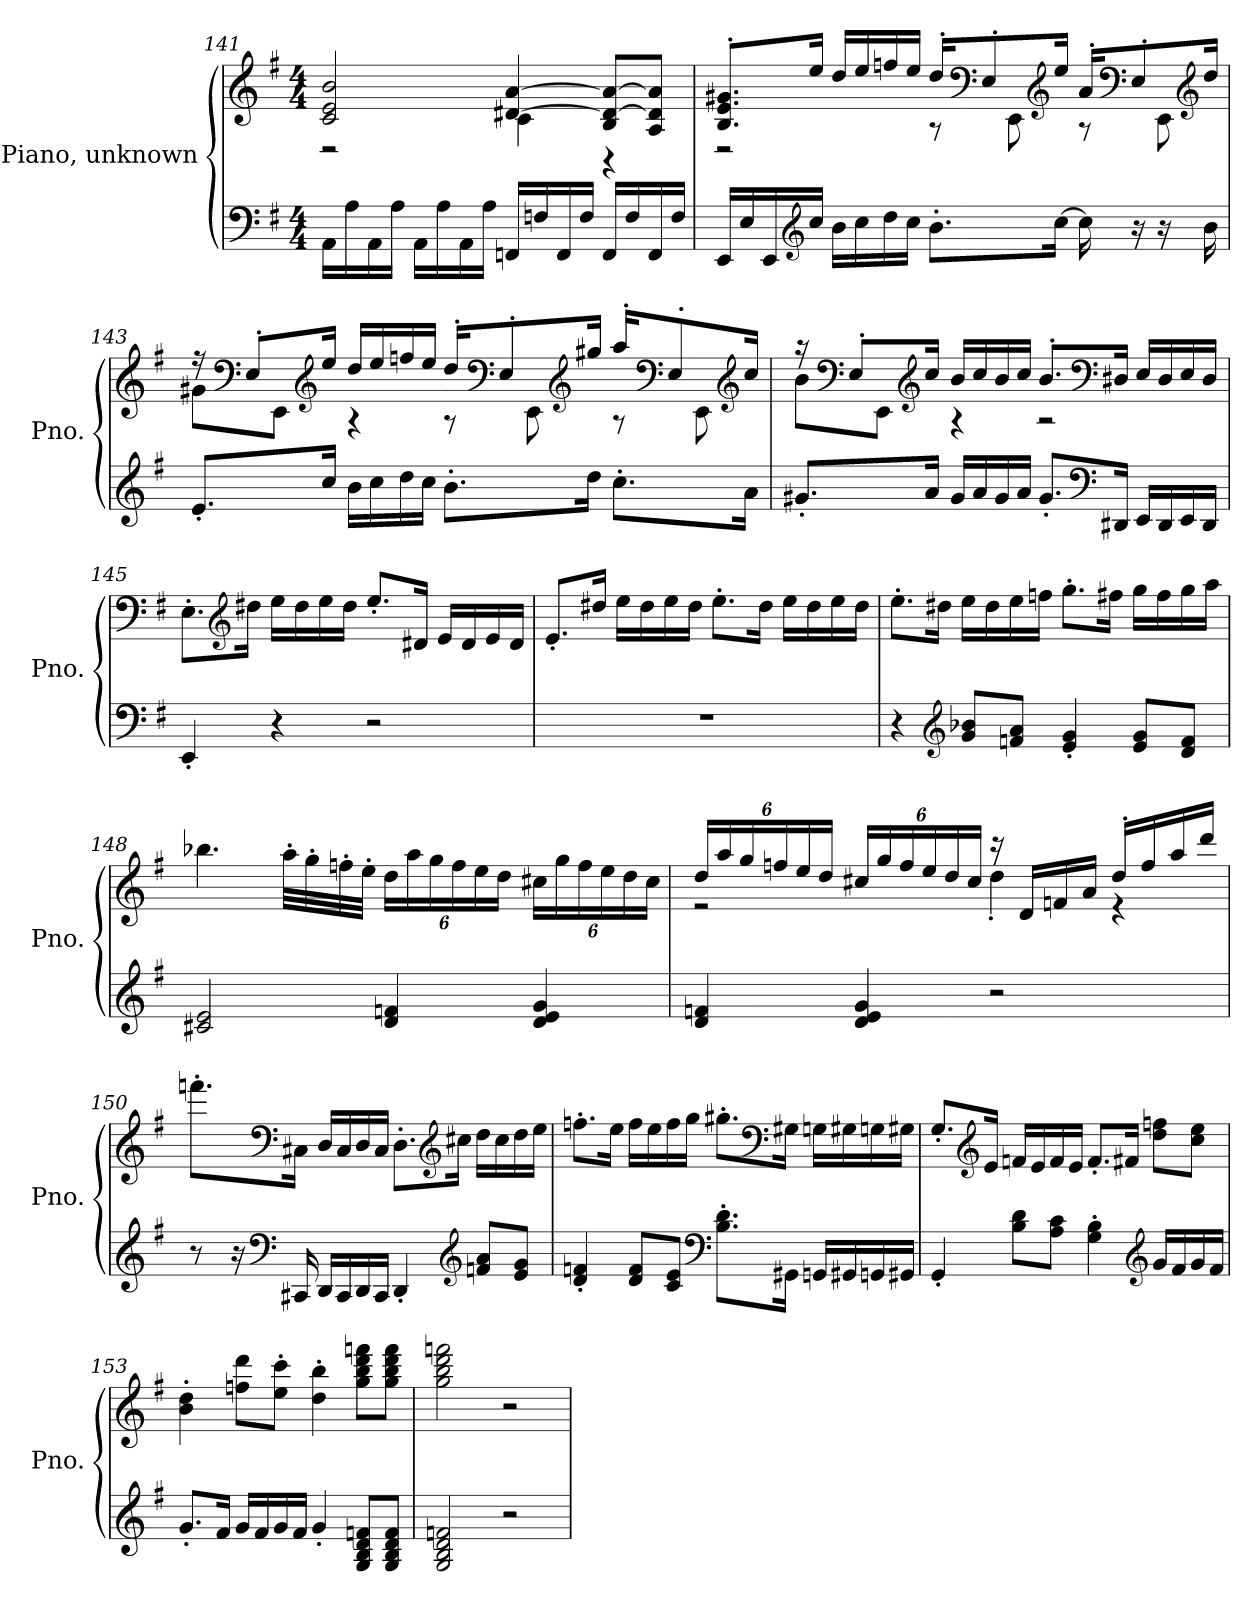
**kern	**kern
*part1	*part1
*staff2	*staff1
*I"Piano, unknown	*
*I'Pno.	*
*clefF4	*clefG2
*k[f#]	*k[f#]
*M4/4	*M4/4
=141	=141
*	*^
16AA\LL	2c/ 2e/ 2b/	2r
16A\	.	.
16AA\	.	.
16A\JJ	.	.
16AA\LL	.	.
16A\	.	.
16AA\	.	.
16A\JJ	.	.
16FFn/LL	[4d#X/ [4a/	4c\
16Fn/	.	.
16FF/	.	.
16F/JJ	.	.
16FF/LL	8B/ 8d#/_ 8a/_L	4r
16F/	.	.
16FF/	8A/ 8d#/] 8a/]J	.
16F/JJ	.	.
!!LO:LB:g=z	!!
=142	=142	=142
16EE/LL	8.B/' 8.e/' 8.g#X/'L	2r
16E/	.	.
16EE/	.	.
*clefG2	*	*
16cc/JJ	16ee/Jk	.
16b\LL	16dd/LL	.
16cc\	16ee/	.
16dd\	16ffn/	.
16cc\JJ	16ee/JJ	.
8.b'\L	16dd'/KL	8r
*	*clefF4	*
.	8E'/	.
.	.	8EE\
*	*clefG2	*
[16cc\Jk	16ee/Jk	.
16cc\]	16a'/KL	8r
*	*clefF4	*
16r	8E'/	.
16r	.	8EE\
*	*clefG2	*
16b\	16dd/Jk	.
!!LO:LB:g=z	!!
=143	=143	=143
8.e'/L	16r	8g#X\L
*	*clefF4	*
.	8E'/L	.
.	.	8EE\J
*	*clefG2	*
16cc/Jk	16ee/Jk	.
16b\LL	16dd/LL	4r
16cc\	16ee/	.
16dd\	16ffn/	.
16cc\JJ	16ee/JJ	.
8.b'\L	16dd'/KL	8r
*	*clefF4	*
.	8E'/	.
.	.	8EE\
*	*clefG2	*
16dd\Jk	16gg#X/Jk	.
8.cc'\L	16aa'/KL	8r
*	*clefF4	*
.	8E'/	.
.	.	8EE\
*	*clefG2	*
16a\Jk	16cc/Jk	.
!!LO:PB:g=z	!!
=144	=144	=144
8.g#X'/L	16r	8b\L
*	*clefF4	*
.	8E'/L	.
.	.	8EE\J
*	*clefG2	*
16a/Jk	16cc/Jk	.
16g#/LL	16b/LL	4r
16a/	16cc/	.
16g#/	16b/	.
16a/JJ	16cc/JJ	.
8.g#'/L	8.b'/L	2r
*clefF4	*clefF4	*
16DD#X/Jk	16D#X/Jk	.
16EE/LL	16E/LL	.
16DD#/	16D#/	.
16EE/	16E/	.
16DD#/JJ	16D#/JJ	.
*	*v	*v
=145	=145
4EE'/	8.E'\L
*	*clefG2
.	16dd#X\Jk
4r	16ee\LL
.	16dd#\
.	16ee\
.	16dd#\JJ
2r	8.ee'/L
.	16d#X/Jk
.	16e/LL
.	16d#/
.	16e/
.	16d#/JJ
!!LO:LB:g=z
=146	=146
1r	8.e'/L
.	16dd#X/Jk
.	16ee\LL
.	16dd#\
.	16ee\
.	16dd#\JJ
.	8.ee'\L
.	16dd#\Jk
.	16ee\LL
.	16dd#\
.	16ee\
.	16dd#\JJ
=147	=147
4r	8.ee'\L
.	16dd#X\Jk
*clefG2	*
8g/ 8b-X/L	16ee\LL
.	16dd#\
8fn/ 8a/J	16ee\
.	16ffn\JJ
4e/' 4g/'	8.gg'\L
.	16ff#X\Jk
8e/ 8g/L	16gg\LL
.	16ff#\
8d/ 8f/J	16gg\
.	16aa\JJ
!!LO:LB:g=z
=148	=148
2c#X/ 2e/	4.bb-X\
.	32aa'\LLL
.	32gg'\
.	32ffn'\
.	32ee'\JJJ
*	*Xbrackettup
4d/ 4fn/	24dd\LL
.	24aa\
.	24gg\
.	24ff\
.	24ee\
.	24dd\JJ
4d/ 4e/ 4g/	24cc#X\LL
.	24gg\
.	24ff\
.	24ee\
.	24dd\
.	24cc#\JJ
=149	=149
*	*^
4d/ 4fn/	24dd/LL	2r
.	24aa/	.
.	24gg/	.
.	24ffn/	.
.	24ee/	.
.	24dd/JJ	.
4d/ 4e/ 4g/	24cc#X/LL	.
.	24gg/	.
.	24ff/	.
.	24ee/	.
.	24dd/	.
.	24cc#/JJ	.
2r	16r	4dd'\
.	16d/LL	.
.	16fn/	.
.	16a/JJ	.
.	16dd'/LL	4r
.	16ff/	.
.	16aa/	.
.	16ddd/JJ	.
*	*v	*v
!!LO:LB:g=z
=150	=150
8r	8.fffn'\L
16r	.
*clefF4	*clefF4
16CC#X/	16C#X\Jk
16DD/LL	16D/LL
16CC#/	16C#/
16DD/	16D/
16CC#/JJ	16C#/JJ
4DD'/	8.D'\L
*	*clefG2
.	16cc#X\Jk
*clefG2	*
8fn/ 8a/L	16dd\LL
.	16cc#\
8e/ 8g/J	16dd\
.	16ee\JJ
=151	=151
4d/' 4fn/'	8.ffn'\L
.	16ee\Jk
8d/ 8f/L	16ff\LL
.	16ee\
8c/ 8e/J	16ff\
.	16gg\JJ
*clefF4	*
8.B\' 8.d\'L	8.gg#X'\L
*	*clefF4
16GG#X\Jk	16G#X\Jk
16GGn/LL	16Gn\LL
16GG#X/	16G#X\
16GGn/	16Gn\
16GG#X/JJ	16G#X\JJ
!!LO:LB:g=z
=152	=152
4GG'/	8.G'/L
*	*clefG2
.	16e/Jk
8B\ 8d\L	16fn/LL
.	16e/
8A\ 8c\J	16f/
.	16e/JJ
4G\' 4B\'	8.f'/L
.	16f#X/Jk
*clefG2	*
16g/LL	8dd\ 8ffn\L
16f#/	.
16g/	8cc\ 8ee\J
16f#/JJ	.
=153	=153
8.g'/L	4b\' 4dd\'
16f#/Jk	.
16g/LL	8ffn\ 8ddd\L
16f#/	.
16g/	8ee\' 8ccc\'J
16f#/JJ	.
4g'/	4dd\' 4bb\'
8G/ 8B/ 8d/ 8fn/L	8gg\ 8bb\ 8ddd\ 8fffn\L
8G/ 8B/ 8d/ 8f/J	8gg\ 8bb\ 8ddd\ 8fff\J
=154	=154
2G/ 2B/ 2d/ 2fn/	2gg\ 2bb\ 2ddd\ 2fffn\
2r	2r
=	=
*-	*-
